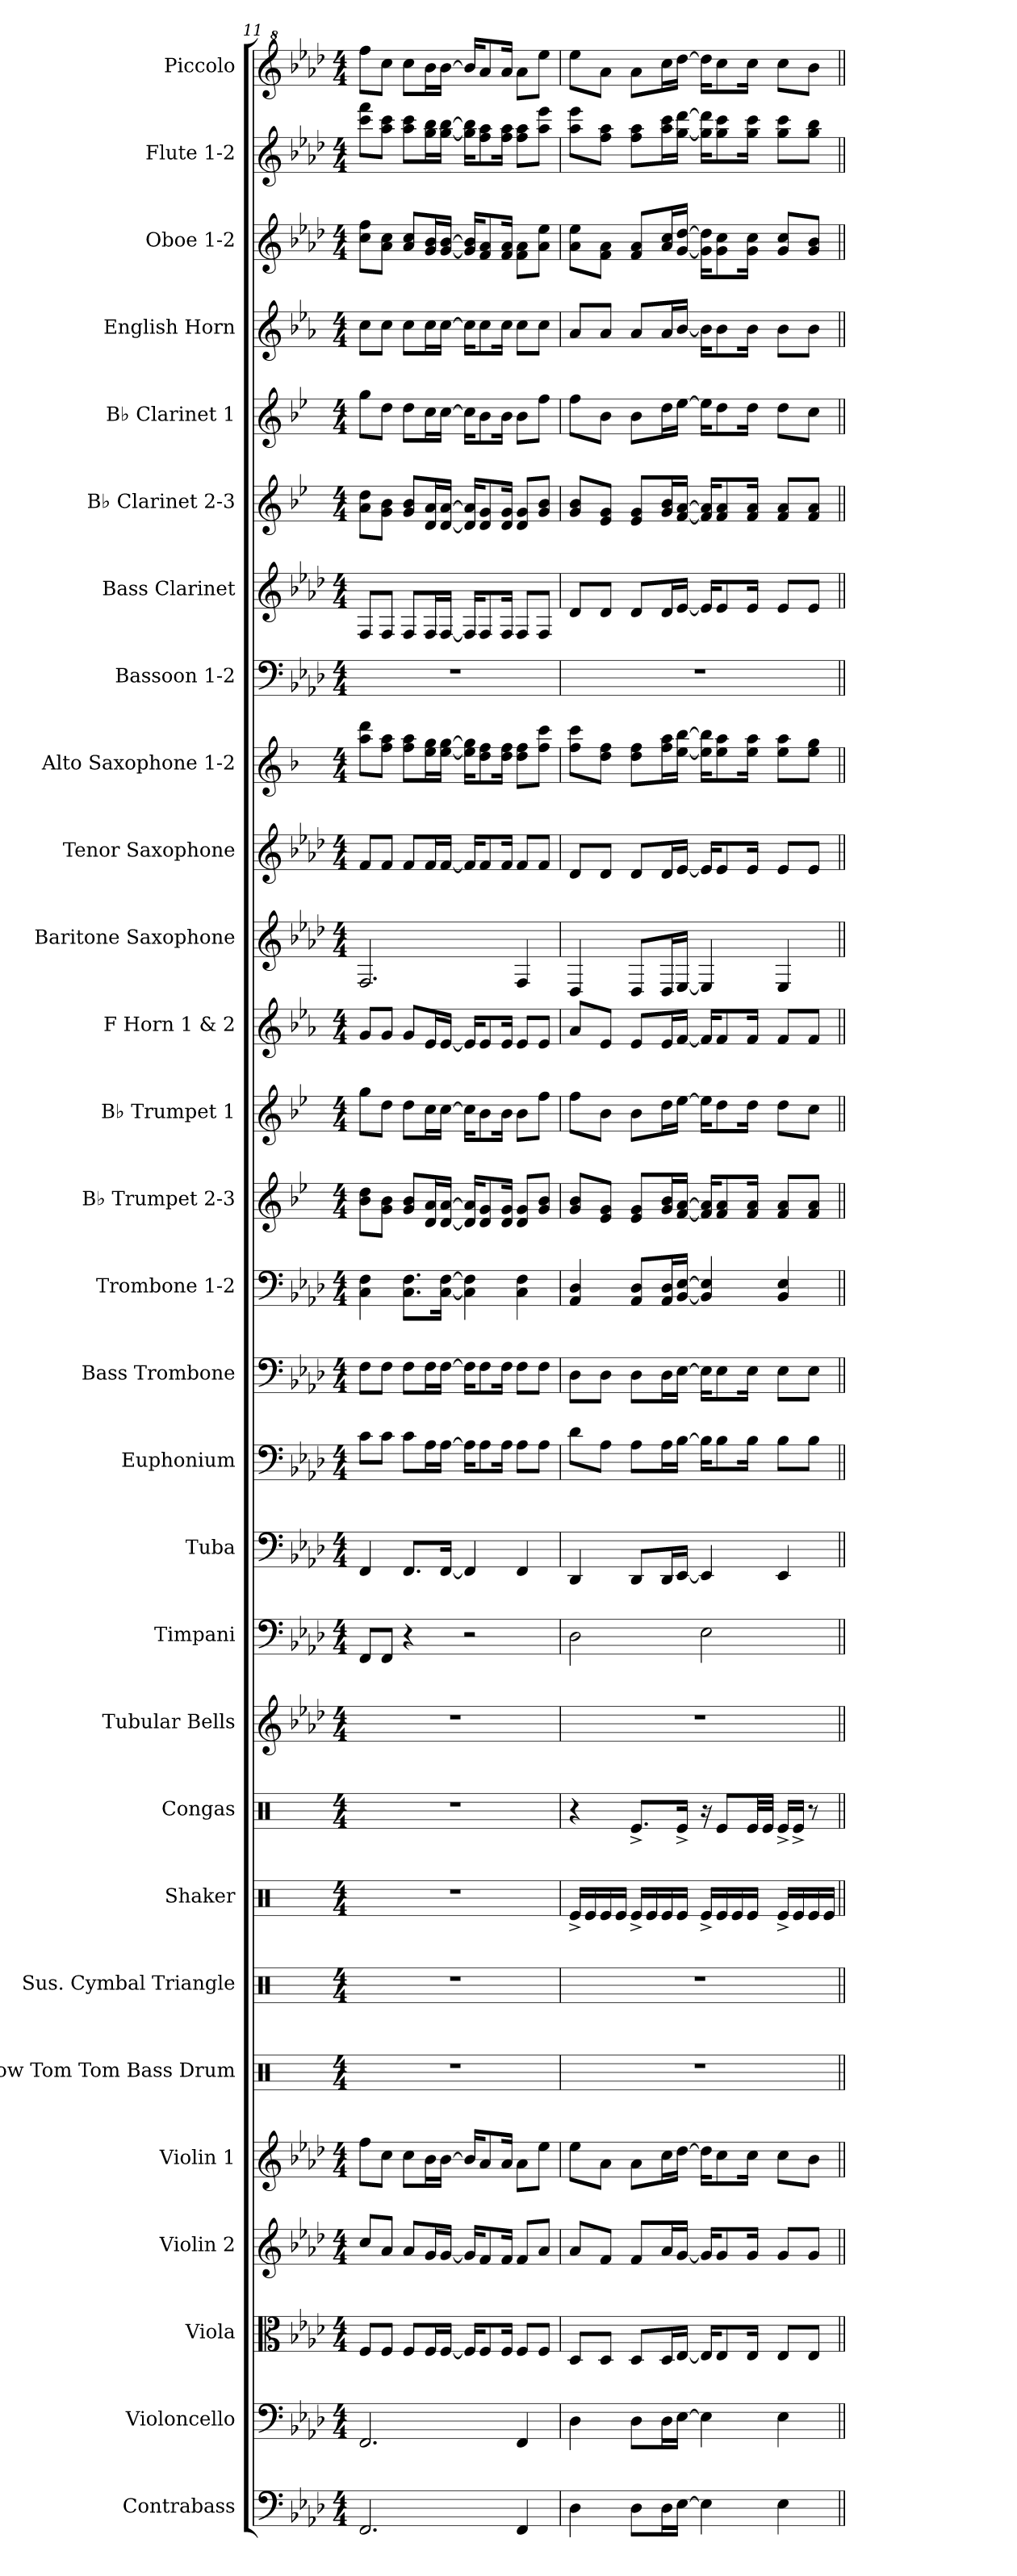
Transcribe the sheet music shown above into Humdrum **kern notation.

**kern	**kern	**kern	**kern	**kern	**kern	**kern	**kern	**kern	**kern	**kern	**kern	**kern	**kern	**kern	**kern	**kern	**kern	**kern	**kern	**kern	**kern	**kern	**kern	**kern	**kern	**kern	**kern	**kern
*part29	*part28	*part27	*part26	*part25	*part24	*part23	*part22	*part21	*part20	*part19	*part18	*part17	*part16	*part15	*part14	*part13	*part12	*part11	*part10	*part9	*part8	*part7	*part6	*part5	*part4	*part3	*part2	*part1
*staff29	*staff28	*staff27	*staff26	*staff25	*staff24	*staff23	*staff22	*staff21	*staff20	*staff19	*staff18	*staff17	*staff16	*staff15	*staff14	*staff13	*staff12	*staff11	*staff10	*staff9	*staff8	*staff7	*staff6	*staff5	*staff4	*staff3	*staff2	*staff1
*I"Contrabass	*I"Violoncello	*I"Viola	*I"Violin 2	*I"Violin 1	*I"Low Tom Tom Bass Drum	*I"Sus. Cymbal Triangle	*I"Shaker	*I"Congas	*I"Tubular Bells	*I"Timpani	*I"Tuba	*I"Euphonium	*I"Bass Trombone	*I"Trombone 1-2	*I"B♭ Trumpet 2-3	*I"B♭ Trumpet 1	*I"F Horn 1 &amp; 2	*I"Baritone Saxophone	*I"Tenor Saxophone	*I"Alto Saxophone 1-2	*I"Bassoon 1-2	*I"Bass Clarinet	*I"B♭ Clarinet 2-3	*I"B♭ Clarinet 1	*I"English Horn	*I"Oboe 1-2	*I"Flute 1-2	*I"Piccolo
*I'Cb.	*I'Vc.	*I'Vla.	*I'Vln. 2	*I'Vln. 1	*I'B. Dr.	*I'Cym.	*I'Shk	*I'Co.	*I'Tu. Be.	*I'Timp.	*I'Tba.	*I'Euph.	*I'B. Tbn.	*I'Tbn. 1-2	*I'B♭ Tpt. 2-3	*I'B♭ Tpt. 1	*I'F Hn. 1 3	*I'Bar. Sax.	*I'T. Sax.	*I'A. Sax. 1-2	*I'Bsn. 1-2	*I'B. Cl.	*I'B♭ Cl. 2-3	*I'B♭ Cl. 1	*I'E. Hn.	*I'Ob. 1-2	*I'Fl. 1-2	*I'Picc.
*clefF4	*clefF4	*clefC3	*clefG2	*clefG2	*clefX	*clefX	*clefX	*clefX	*clefG2	*clefF4	*clefF4	*clefF4	*clefF4	*clefF4	*clefG2	*clefG2	*clefG2	*clefG2	*clefG2	*clefG2	*clefF4	*clefG2	*clefG2	*clefG2	*clefG2	*clefG2	*clefG2	*clefG^2
*ITrd7c12	*	*	*	*	*	*	*	*	*	*	*	*	*	*	*ITrd1c2	*ITrd1c2	*ITrd4c7	*ITrd12c21	*ITrd8c14	*ITrd5c9	*	*ITrd8c14	*ITrd1c2	*ITrd1c2	*ITrd4c7	*	*	*ITrd-7c-12
*k[b-e-a-d-]	*k[b-e-a-d-]	*k[b-e-a-d-]	*k[b-e-a-d-]	*k[b-e-a-d-]	*k[]	*k[]	*k[]	*k[]	*k[b-e-a-d-]	*k[b-e-a-d-]	*k[b-e-a-d-]	*k[b-e-a-d-]	*k[b-e-a-d-]	*k[b-e-a-d-]	*k[b-e-a-d-]	*k[b-e-a-d-]	*k[b-e-a-d-]	*k[b-e-a-d-]	*k[b-e-a-d-]	*k[b-e-a-d-]	*k[b-e-a-d-]	*k[b-e-a-d-]	*k[b-e-a-d-]	*k[b-e-a-d-]	*k[b-e-a-d-]	*k[b-e-a-d-]	*k[b-e-a-d-]	*k[b-e-a-d-]
*M4/4	*M4/4	*M4/4	*M4/4	*M4/4	*M4/4	*M4/4	*M4/4	*M4/4	*M4/4	*M4/4	*M4/4	*M4/4	*M4/4	*M4/4	*M4/4	*M4/4	*M4/4	*M4/4	*M4/4	*M4/4	*M4/4	*M4/4	*M4/4	*M4/4	*M4/4	*M4/4	*M4/4	*M4/4
=11	=11	=11	=11	=11	=11	=11	=11	=11	=11	=11	=11	=11	=11	=11	=11	=11	=11	=11	=11	=11	=11	=11	=11	=11	=11	=11	=11	=11
2.FFF/	2.FF/	8F/L	8cc/L	8ff\L	1r	1r	1r	1r	1r	8FF/L	4FF/	8c\L	8F\L	4C\ 4F\	8a-\ 8cc\L	8ff\L	8c/L	2.FF/	8F/L	8cc\ 8ff\L	1r	8FF/L	8g\ 8cc\L	8ff\L	8f\L	8cc\ 8ff\L	8ccc\ 8fff\L	8ffff\L
.	.	8F/J	8a-/J	8cc\J	.	.	.	.	.	8FF/J	.	8c\J	8F\J	.	8f\ 8a-\J	8cc\J	8c/J	.	8F/J	8a-\ 8cc\J	.	8FF/J	8f\ 8a-\J	8cc\J	8f\J	8a-\ 8cc\J	8aa-\ 8ccc\J	8cccc\J
.	.	8F/L	8a-/L	8cc\L	.	.	.	.	.	4r	8.FF/L	8c\L	8F\L	8.C\ 8.F\L	8f/ 8a-/L	8cc\L	8c/L	.	8F/L	8a-\ 8cc\L	.	8FF/L	8f/ 8a-/L	8cc\L	8f\L	8a-/ 8cc/L	8aa-\ 8ccc\L	8cccc\L
.	.	16F/L	16g/L	16b-\L	.	.	.	.	.	.	.	16A-\L	16F\L	.	16c/ 16g/L	16b-\L	16A-/L	.	16F/L	16g\ 16b-\L	.	16FF/L	16c/ 16g/L	16b-\L	16f\L	16g/ 16b-/L	16gg\ 16bb-\L	16bbb-\L
.	.	[16F/JJ	[16g/JJ	[16b-\JJ	.	.	.	.	.	.	[16FF/Jk	[16A-\JJ	[16F\JJ	[16C\ [16F\Jk	[16c/ [16g/JJ	[16b-\JJ	[16A-/JJ	.	[16F/JJ	[16g\ [16b-\JJ	.	[16FF/JJ	[16c/ [16g/JJ	[16b-\JJ	[16f\JJ	[16g/ [16b-/JJ	[16gg\ [16bb-\JJ	[16bbb-\JJ
.	.	16F/KL]	16g/KL]	16b-/KL]	.	.	.	.	.	2r	4FF/]	16A-\KL]	16F\KL]	4C\] 4F\]	16c/] 16g/]KL	16b-\KL]	16A-/KL]	.	16F/KL]	16g\] 16b-\]KL	.	16FF/KL]	16c/] 16g/]KL	16b-\KL]	16f\KL]	16g/] 16b-/]KL	16gg\] 16bb-\]KL	16bbb-/KL]
.	.	8F/	8f/	8a-/	.	.	.	.	.	.	.	8A-\	8F\	.	8c/ 8f/	8a-\	8A-/	.	8F/	8f\ 8a-\	.	8FF/	8c/ 8f/	8a-\	8f\	8f/ 8a-/	8ff\ 8aa-\	8aaa-/
.	.	16F/Jk	16f/Jk	16a-/Jk	.	.	.	.	.	.	.	16A-\Jk	16F\Jk	.	16c/ 16f/Jk	16a-\Jk	16A-/Jk	.	16F/Jk	16f\ 16a-\Jk	.	16FF/Jk	16c/ 16f/Jk	16a-\Jk	16f\Jk	16f/ 16a-/Jk	16ff\ 16aa-\Jk	16aaa-/Jk
4FFF/	4FF/	8F/L	8f/L	8a-\L	.	.	.	.	.	.	4FF/	8A-\L	8F\L	4C\ 4F\	8c/ 8f/L	8a-\L	8A-/L	4FF/	8F/L	8f\ 8a-\L	.	8FF/L	8c/ 8f/L	8a-\L	8f\L	8f\ 8a-\L	8ff\ 8aa-\L	8aaa-\L
.	.	8F/J	8a-/J	8ee-\J	.	.	.	.	.	.	.	8A-\J	8F\J	.	8f/ 8a-/J	8ee-\J	8A-/J	.	8F/J	8a-\ 8ee-\J	.	8FF/J	8f/ 8a-/J	8ee-\J	8f\J	8a-\ 8ee-\J	8aa-\ 8eee-\J	8eeee-\J
=12	=12	=12	=12	=12	=12	=12	=12	=12	=12	=12	=12	=12	=12	=12	=12	=12	=12	=12	=12	=12	=12	=12	=12	=12	=12	=12	=12	=12
4DD-\	4D-\	8D-/L	8a-/L	8ee-\L	1r	1r	16Re^/LL	4r	1r	2D-\	4DD-/	8d-\L	8D-\L	4AA-/ 4D-/	8f/ 8a-/L	8ee-\L	8d-/L	4DD-/	8D-/L	8a-\ 8ee-\L	1r	8D-/L	8f/ 8a-/L	8ee-\L	8d-/L	8a-\ 8ee-\L	8aa-\ 8eee-\L	8eeee-\L
.	.	.	.	.	.	.	16Re/	.	.	.	.	.	.	.	.	.	.	.	.	.	.	.	.	.	.	.	.	.
.	.	8D-/J	8f/J	8a-\J	.	.	16Re/	.	.	.	.	8A-\J	8D-\J	.	8d-/ 8f/J	8a-\J	8A-/J	.	8D-/J	8f\ 8a-\J	.	8D-/J	8d-/ 8f/J	8a-\J	8d-/J	8f\ 8a-\J	8ff\ 8aa-\J	8aaa-\J
.	.	.	.	.	.	.	16Re/JJ	.	.	.	.	.	.	.	.	.	.	.	.	.	.	.	.	.	.	.	.	.
8DD-\L	8D-\L	8D-/L	8f/L	8a-\L	.	.	16Re^/LL	8.Re^/L	.	.	8DD-/L	8A-\L	8D-\L	8AA-/ 8D-/L	8d-/ 8f/L	8a-\L	8A-/L	8DD-/L	8D-/L	8f\ 8a-\L	.	8D-/L	8d-/ 8f/L	8a-\L	8d-/L	8f/ 8a-/L	8ff\ 8aa-\L	8aaa-\L
.	.	.	.	.	.	.	16Re/	.	.	.	.	.	.	.	.	.	.	.	.	.	.	.	.	.	.	.	.	.
16DD-\L	16D-\L	16D-/L	16a-/L	16cc\L	.	.	16Re/	.	.	.	16DD-/L	16A-\L	16D-\L	16AA-/ 16D-/L	16f/ 16a-/L	16cc\L	16A-/L	16DD-/L	16D-/L	16a-\ 16cc\L	.	16D-/L	16f/ 16a-/L	16cc\L	16d-/L	16a-/ 16cc/L	16aa-\ 16ccc\L	16cccc\L
[16EE-\JJ	[16E-\JJ	[16E-/JJ	[16g/JJ	[16dd-\JJ	.	.	16Re/JJ	16Re^/Jk	.	.	[16EE-/JJ	[16B-\JJ	[16E-\JJ	[16BB-/ [16E-/JJ	[16e-/ [16g/JJ	[16dd-\JJ	[16B-/JJ	[16EE-/JJ	[16E-/JJ	[16g\ [16dd-\JJ	.	[16E-/JJ	[16e-/ [16g/JJ	[16dd-\JJ	[16e-/JJ	[16g/ [16dd-/JJ	[16gg\ [16ddd-\JJ	[16dddd-\JJ
4EE-\]	4E-\]	16E-/KL]	16g/KL]	16dd-\KL]	.	.	16Re^/LL	16r	.	2E-\	4EE-/]	16B-\KL]	16E-\KL]	4BB-/] 4E-/]	16e-/] 16g/]KL	16dd-\KL]	16B-/KL]	4EE-/]	16E-/KL]	16g\] 16dd-\]KL	.	16E-/KL]	16e-/] 16g/]KL	16dd-\KL]	16e-\KL]	16g\] 16dd-\]KL	16gg\] 16ddd-\]KL	16dddd-\KL]
.	.	8E-/	8g/	8cc\	.	.	16Re/	8Re/L	.	.	.	8B-\	8E-\	.	8e-/ 8g/	8cc\	8B-/	.	8E-/	8g\ 8cc\	.	8E-/	8e-/ 8g/	8cc\	8e-\	8g\ 8cc\	8gg\ 8ccc\	8cccc\
.	.	.	.	.	.	.	16Re/	.	.	.	.	.	.	.	.	.	.	.	.	.	.	.	.	.	.	.	.	.
.	.	16E-/Jk	16g/Jk	16cc\Jk	.	.	16Re/JJ	32Re/LL	.	.	.	16B-\Jk	16E-\Jk	.	16e-/ 16g/Jk	16cc\Jk	16B-/Jk	.	16E-/Jk	16g\ 16cc\Jk	.	16E-/Jk	16e-/ 16g/Jk	16cc\Jk	16e-\Jk	16g\ 16cc\Jk	16gg\ 16ccc\Jk	16cccc\Jk
.	.	.	.	.	.	.	.	32Re/JJJ	.	.	.	.	.	.	.	.	.	.	.	.	.	.	.	.	.	.	.	.
4EE-\	4E-\	8E-/L	8g/L	8cc\L	.	.	16Re^/LL	16Re^/LL	.	.	4EE-/	8B-\L	8E-\L	4BB-/ 4E-/	8e-/ 8g/L	8cc\L	8B-/L	4EE-/	8E-/L	8g\ 8cc\L	.	8E-/L	8e-/ 8g/L	8cc\L	8e-\L	8g/ 8cc/L	8gg\ 8ccc\L	8cccc\L
.	.	.	.	.	.	.	16Re/	16Re^/JJ	.	.	.	.	.	.	.	.	.	.	.	.	.	.	.	.	.	.	.	.
.	.	8E-/J	8g/J	8b-\J	.	.	16Re/	8r	.	.	.	8B-\J	8E-\J	.	8e-/ 8g/J	8b-\J	8B-/J	.	8E-/J	8g\ 8b-\J	.	8E-/J	8e-/ 8g/J	8b-\J	8e-\J	8g/ 8b-/J	8gg\ 8bb-\J	8bbb-\J
.	.	.	.	.	.	.	16Re/JJ	.	.	.	.	.	.	.	.	.	.	.	.	.	.	.	.	.	.	.	.	.
=||	=||	=||	=||	=||	=||	=||	=||	=||	=||	=||	=||	=||	=||	=||	=||	=||	=||	=||	=||	=||	=||	=||	=||	=||	=||	=||	=||	=||
*-	*-	*-	*-	*-	*-	*-	*-	*-	*-	*-	*-	*-	*-	*-	*-	*-	*-	*-	*-	*-	*-	*-	*-	*-	*-	*-	*-	*-
